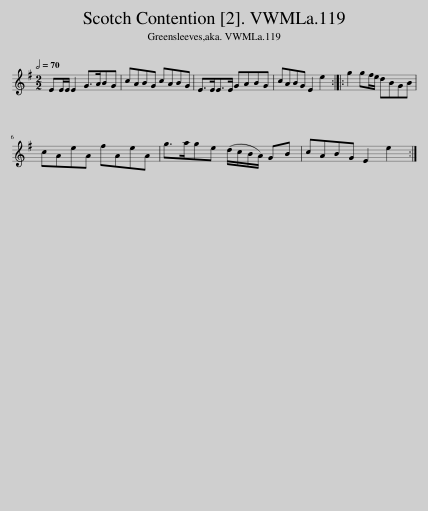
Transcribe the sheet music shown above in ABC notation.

X:1
L:1/8
Q:1/2=70
M:2/2
I:linebreak $
K:Emin
V:1 treble
V:1
 EE/E/ E2 G>ABG | cABG cABG | E>EE>E GABG | cABG E2 e2 :: g2 gf/e/ dBGB |$ %5
 cAeA fAeA | g>age (d/c/B/A/) GB | cABG E2 e2 :| %8
